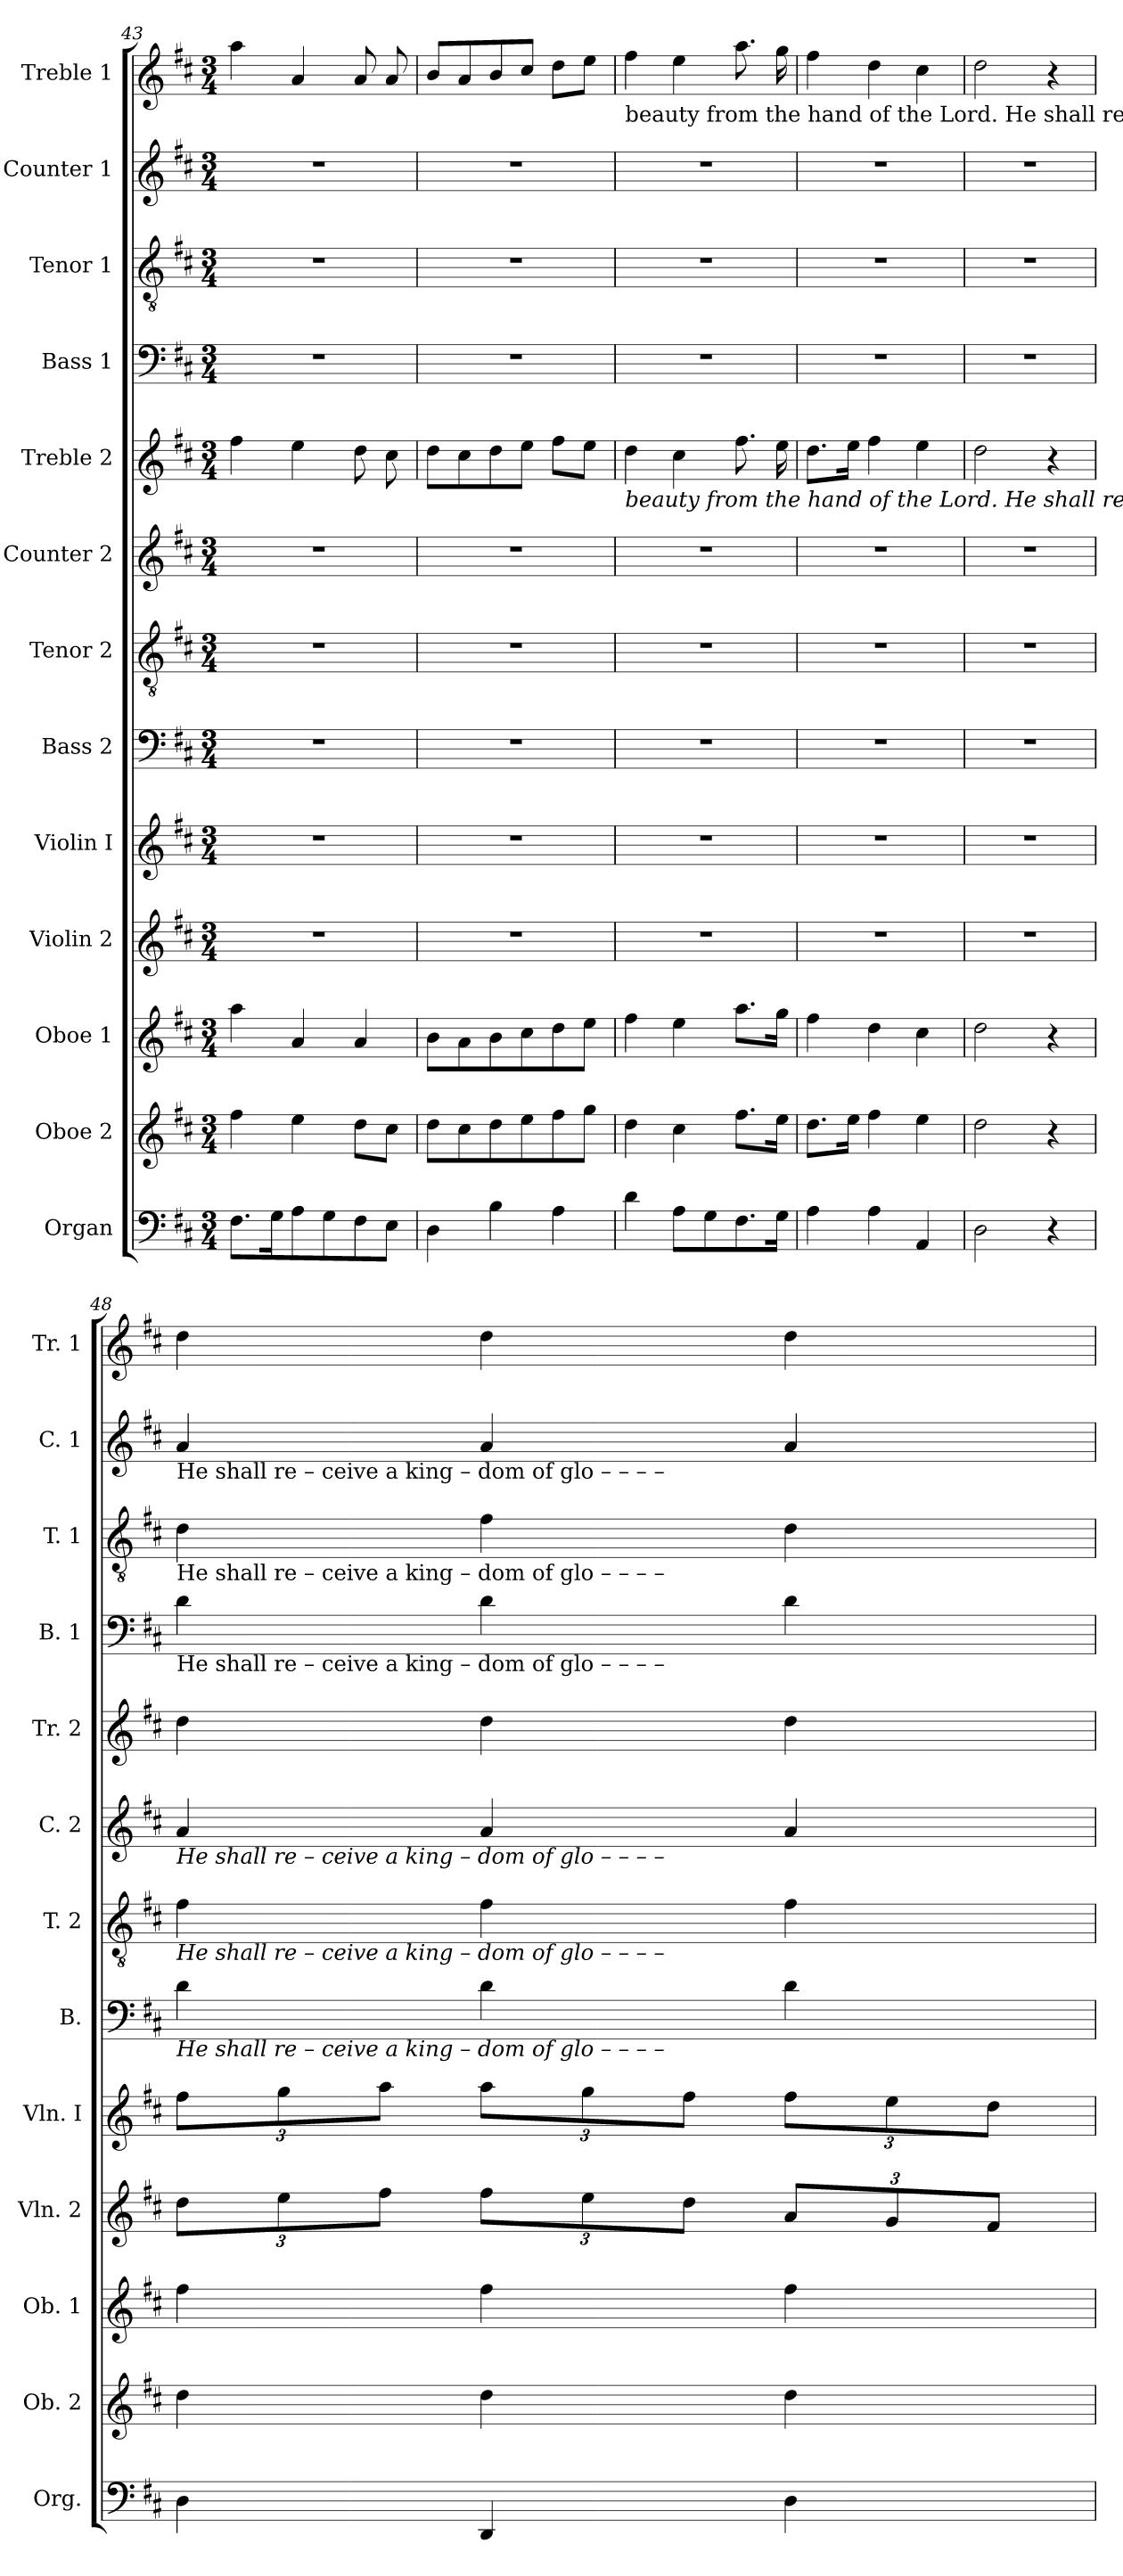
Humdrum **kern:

**kern	**kern	**kern	**kern	**kern	**kern	**kern	**kern	**kern	**kern	**kern	**kern	**kern
*part13	*part12	*part11	*part10	*part9	*part8	*part7	*part6	*part5	*part4	*part3	*part2	*part1
*staff13	*staff12	*staff11	*staff10	*staff9	*staff8	*staff7	*staff6	*staff5	*staff4	*staff3	*staff2	*staff1
*I"Organ	*I"Oboe 2	*I"Oboe 1	*I"Violin 2	*I"Violin  I	*I"Bass 2	*I"Tenor 2	*I"Counter 2	*I"Treble 2	*I"Bass 1	*I"Tenor 1	*I"Counter 1	*I"Treble 1
*I'Org.	*I'Ob. 2	*I'Ob. 1	*I'Vln. 2	*I'Vln.  I	*I'B.	*I'T. 2	*I'C. 2	*I'Tr. 2	*I'B. 1	*I'T. 1	*I'C. 1	*I'Tr. 1
*clefF4	*clefG2	*clefG2	*clefG2	*clefG2	*clefF4	*clefGv2	*clefG2	*clefG2	*clefF4	*clefGv2	*clefG2	*clefG2
*k[f#c#]	*k[f#c#]	*k[f#c#]	*k[f#c#]	*k[f#c#]	*k[f#c#]	*k[f#c#]	*k[f#c#]	*k[f#c#]	*k[f#c#]	*k[f#c#]	*k[f#c#]	*k[f#c#]
*M3/4	*M3/4	*M3/4	*M3/4	*M3/4	*M3/4	*M3/4	*M3/4	*M3/4	*M3/4	*M3/4	*M3/4	*M3/4
=43	=43	=43	=43	=43	=43	=43	=43	=43	=43	=43	=43	=43
8.F#\L	4ff#\	4aa\	2.r	2.r	2.r	2.r	2.r	4ff#\	2.r	2.r	2.r	4aa\
16G\K	.	.	.	.	.	.	.	.	.	.	.	.
8A\	4ee\	4a/	.	.	.	.	.	4ee\	.	.	.	4a/
8G\	.	.	.	.	.	.	.	.	.	.	.	.
8F#\	8dd\L	4a/	.	.	.	.	.	8dd\	.	.	.	8a/
8E\J	8cc#\J	.	.	.	.	.	.	8cc#\	.	.	.	8a/
=44	=44	=44	=44	=44	=44	=44	=44	=44	=44	=44	=44	=44
4D\	8dd\L	8b\L	2.r	2.r	2.r	2.r	2.r	8dd\L	2.r	2.r	2.r	8b/L
.	8cc#\	8a\	.	.	.	.	.	8cc#\	.	.	.	8a/
4B\	8dd\	8b\	.	.	.	.	.	8dd\	.	.	.	8b/
.	8ee\	8cc#\	.	.	.	.	.	8ee\J	.	.	.	8cc#/J
4A\	8ff#\	8dd\	.	.	.	.	.	8ff#\L	.	.	.	8dd\L
.	8gg\J	8ee\J	.	.	.	.	.	8ee\J	.	.	.	8ee\J
!!LO:PB:g=z
=45	=45	=45	=45	=45	=45	=45	=45	=45	=45	=45	=45	=45
!	!	!	!	!	!	!	!	!	!	!	!	!LO:TX:b:t=beauty  from  the hand  of  the  Lord.       He        shall   re    –   ceive             a           king – dom    of             glo   –         –         –         –
!	!	!	!	!	!	!	!	!LO:TX:b:i:t=beauty  from the hand of the Lord.      He     shall   re    –   ceive           a        king – dom   of            glo   –         –         –         –	!	!	!	!
4d\	4dd\	4ff#\	2.r	2.r	2.r	2.r	2.r	4dd\	2.r	2.r	2.r	4ff#\
8A\L	4cc#\	4ee\	.	.	.	.	.	4cc#\	.	.	.	4ee\
8G\	.	.	.	.	.	.	.	.	.	.	.	.
8.F#\	8.ff#\L	8.aa\L	.	.	.	.	.	8.ff#\	.	.	.	8.aa\
16G\Jk	16ee\Jk	16gg\Jk	.	.	.	.	.	16ee\	.	.	.	16gg\
=46	=46	=46	=46	=46	=46	=46	=46	=46	=46	=46	=46	=46
4A\	8.dd\L	4ff#\	2.r	2.r	2.r	2.r	2.r	8.dd\L	2.r	2.r	2.r	4ff#\
.	16ee\Jk	.	.	.	.	.	.	16ee\Jk	.	.	.	.
4A\	4ff#\	4dd\	.	.	.	.	.	4ff#\	.	.	.	4dd\
4AA/	4ee\	4cc#\	.	.	.	.	.	4ee\	.	.	.	4cc#\
=47	=47	=47	=47	=47	=47	=47	=47	=47	=47	=47	=47	=47
2D\	2dd\	2dd\	2.r	2.r	2.r	2.r	2.r	2dd\	2.r	2.r	2.r	2dd\
4r	4r	4r	.	.	.	.	.	4r	.	.	.	4r
=48	=48	=48	=48	=48	=48	=48	=48	=48	=48	=48	=48	=48
*	*	*	*Xbrackettup	*Xbrackettup	*	*	*	*	*	*	*	*
!	!	!	!	!	!	!	!	!	!	!	!LO:TX:b:t=He       shall    re    –   ceive             a          king – dom    of             glo   –         –         –         –	!
!	!	!	!	!	!	!	!	!	!	!LO:TX:b:t=He       shall    re    –   ceive             a          king – dom    of             glo   –         –         –         –	!	!
!	!	!	!	!	!	!	!	!	!LO:TX:b:t=He       shall    re    –   ceive             a          king – dom    of             glo   –         –         –         –	!	!	!
!	!	!	!	!	!	!	!LO:TX:b:i:t=He     shall   re    –   ceive           a        king – dom   of            glo   –         –         –         –	!	!	!	!	!
!	!	!	!	!	!	!LO:TX:b:i:t=He     shall   re    –   ceive           a        king – dom   of            glo   –         –         –         –	!	!	!	!	!	!
!	!	!	!	!	!LO:TX:b:i:t=He     shall   re    –   ceive            a        king – dom   of            glo   –         –         –         –	!	!	!	!	!	!	!
4D\	4dd\	4ff#\	12dd\L	12ff#\L	4d\	4f#\	4a/	4dd\	4d\	4d\	4a/	4dd\
.	.	.	12ee\	12gg\	.	.	.	.	.	.	.	.
.	.	.	12ff#\J	12aa\J	.	.	.	.	.	.	.	.
4DD/	4dd\	4ff#\	12ff#\L	12aa\L	4d\	4f#\	4a/	4dd\	4d\	4f#\	4a/	4dd\
.	.	.	12ee\	12gg\	.	.	.	.	.	.	.	.
.	.	.	12dd\J	12ff#\J	.	.	.	.	.	.	.	.
4D\	4dd\	4ff#\	12a/L	12ff#\L	4d\	4f#\	4a/	4dd\	4d\	4d\	4a/	4dd\
.	.	.	12g/	12ee\	.	.	.	.	.	.	.	.
.	.	.	12f#/J	12dd\J	.	.	.	.	.	.	.	.
=	=	=	=	=	=	=	=	=	=	=	=	=
*-	*-	*-	*-	*-	*-	*-	*-	*-	*-	*-	*-	*-
